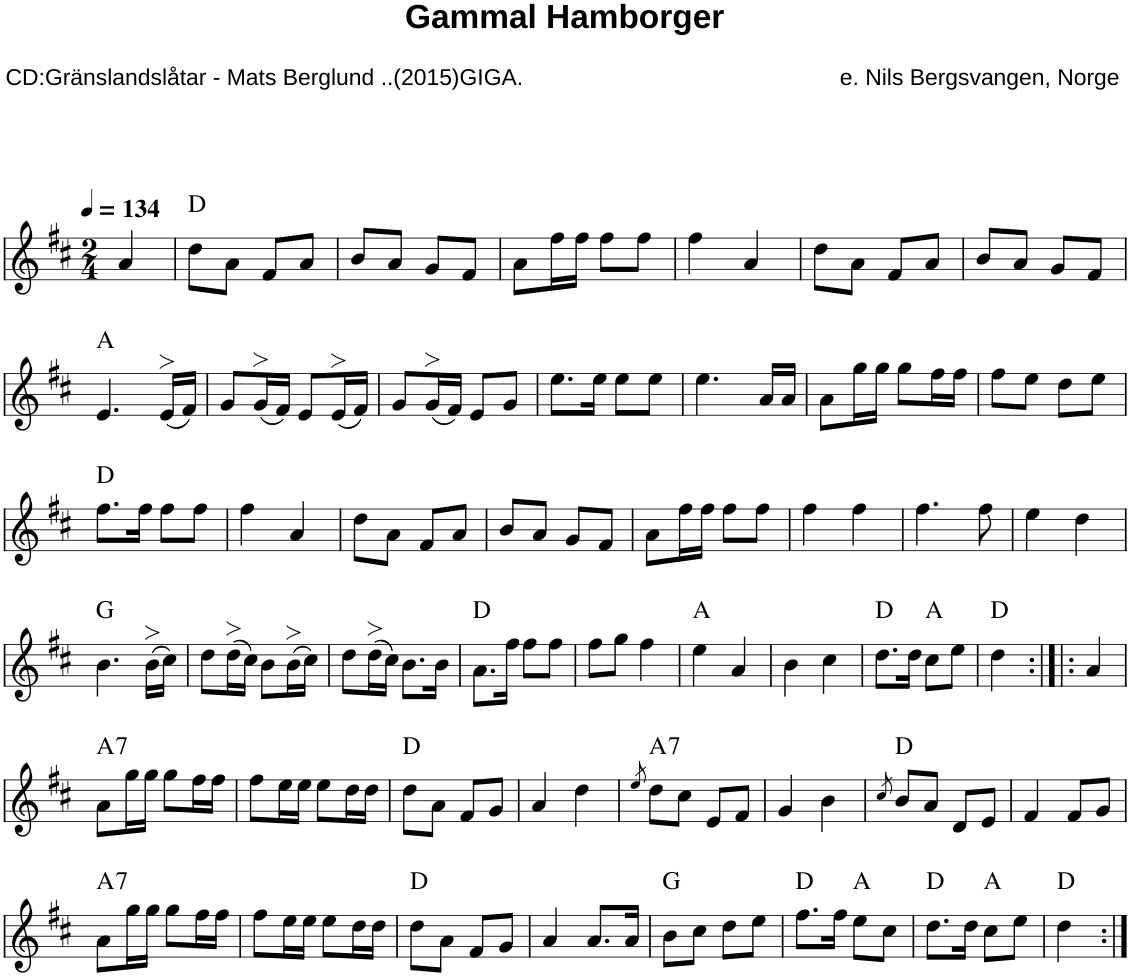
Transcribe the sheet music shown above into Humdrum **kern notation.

**kern	**harte
*part1	*part1
*staff1	*
*I"Piano	*
*I'Pno.	*
*clefG2	*
*k[f#c#]	*
*M2/4	*
*MM134	*
=1	=1
4a/	.
=2	=2
8dd\L	D:maj
8a\J	.
8f#/L	.
8a/J	.
=3	=3
8b/L	.
8a/J	.
8g/L	.
8f#/J	.
=4	=4
8a\L	.
16ff#\L	.
16ff#\JJ	.
8ff#\L	.
8ff#\J	.
=5	=5
4ff#\	.
4a/	.
=6	=6
8dd\L	.
8a\J	.
8f#/L	.
8a/J	.
=7	=7
8b/L	.
8a/J	.
8g/L	.
8f#/J	.
!!LO:LB:g=z
=8	=8
4.e/	A:maj
(16e>/LL	.
16f#/JJ)	.
=9	=9
8g/L	.
(16g>/L	.
16f#/JJ)	.
8e/L	.
(16e>/L	.
16f#/JJ)	.
=10	=10
8g/L	.
(16g>/L	.
16f#/JJ)	.
8e/L	.
8g/J	.
=11	=11
8.ee\L	.
16ee\Jk	.
8ee\L	.
8ee\J	.
=12	=12
4.ee\	.
16a/LL	.
16a/JJ	.
=13	=13
8a\L	.
16gg\L	.
16gg\JJ	.
8gg\L	.
16ff#\L	.
16ff#\JJ	.
=14	=14
8ff#\L	.
8ee\J	.
8dd\L	.
8ee\J	.
!!LO:LB:g=z
=15	=15
8.ff#\L	D:maj
16ff#\Jk	.
8ff#\L	.
8ff#\J	.
=16	=16
4ff#\	.
4a/	.
=17	=17
8dd\L	.
8a\J	.
8f#/L	.
8a/J	.
=18	=18
8b/L	.
8a/J	.
8g/L	.
8f#/J	.
=19	=19
8a\L	.
16ff#\L	.
16ff#\JJ	.
8ff#\L	.
8ff#\J	.
=20	=20
4ff#\	.
4ff#\	.
=21	=21
4.ff#\	.
8ff#\	.
=22	=22
4ee\	.
4dd\	.
!!LO:LB:g=z
=23	=23
4.b\	G:maj
(16b>\LL	.
16cc#\JJ)	.
=24	=24
8dd\L	.
(16dd>\L	.
16cc#\JJ)	.
8b\L	.
(16b>\L	.
16cc#\JJ)	.
=25	=25
8dd\L	.
(16dd>\L	.
16cc#\JJ)	.
8.b\L	.
16b\Jk	.
=26	=26
8.a\L	D:maj
16ff#\Jk	.
8ff#\L	.
8ff#\J	.
=27	=27
8ff#\L	.
8gg\J	.
4ff#\	.
=28	=28
4ee\	A:maj
4a/	.
=29	=29
4b\	.
4cc#\	.
=30	=30
8.dd\L	D:maj
16dd\Jk	.
8cc#\L	A:maj
8ee\J	.
=31	=31
4dd\	D:maj
=32:|!|:	=32:|!|:
4a/	.
!!LO:LB:g=z
=33	=33
!	!LO:H:kt=7
8a\L	A:7
16gg\L	.
16gg\JJ	.
8gg\L	.
16ff#\L	.
16ff#\JJ	.
=34	=34
8ff#\L	.
16ee\L	.
16ee\JJ	.
8ee\L	.
16dd\L	.
16dd\JJ	.
=35	=35
8dd\L	D:maj
8a\J	.
8f#/L	.
8g/J	.
=36	=36
4a/	.
4dd\	.
=37	=37
8qee/	.
!	!LO:H:kt=7
8dd\L	A:7
8cc#\J	.
8e/L	.
8f#/J	.
=38	=38
4g/	.
4b\	.
=39	=39
8qcc#/	.
8b/L	D:maj
8a/J	.
8d/L	.
8e/J	.
=40	=40
4f#/	.
8f#/L	.
8g/J	.
!!LO:LB:g=z
=41	=41
!	!LO:H:kt=7
8a\L	A:7
16gg\L	.
16gg\JJ	.
8gg\L	.
16ff#\L	.
16ff#\JJ	.
=42	=42
8ff#\L	.
16ee\L	.
16ee\JJ	.
8ee\L	.
16dd\L	.
16dd\JJ	.
=43	=43
8dd\L	D:maj
8a\J	.
8f#/L	.
8g/J	.
=44	=44
4a/	.
8.a/L	.
16a/Jk	.
=45	=45
8b\L	G:maj
8cc#\J	.
8dd\L	.
8ee\J	.
=46	=46
8.ff#\L	D:maj
16ff#\Jk	.
8ee\L	A:maj
8cc#\J	.
=47	=47
8.dd\L	D:maj
16dd\Jk	.
8cc#\L	A:maj
8ee\J	.
=48	=48
4dd\	D:maj
=:|!	=:|!
*-	*-
